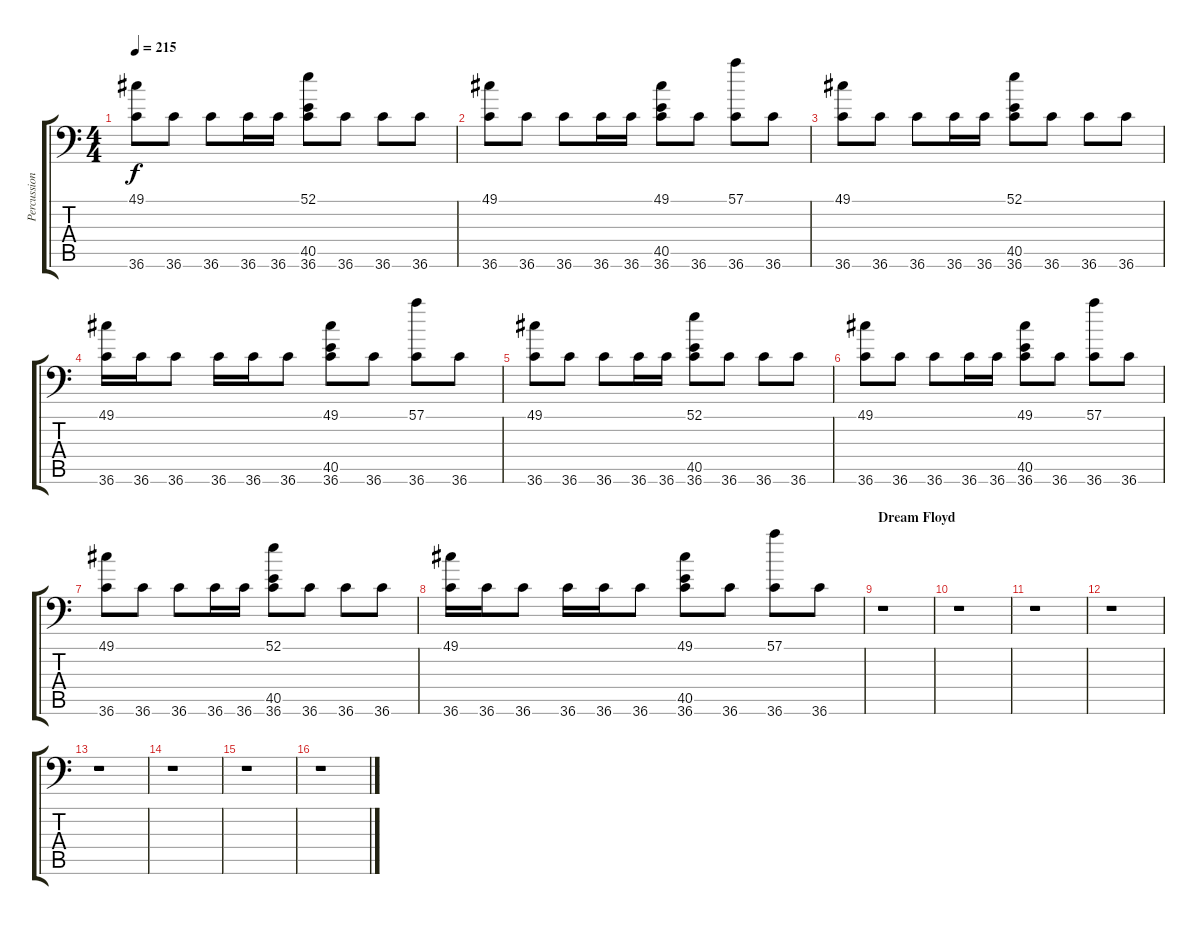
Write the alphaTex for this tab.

\track ("Percussion" "Percussion") {instrument acousticgrandpiano}
\staff {score tabs}
\tuning (C-1 C-1 C-1 C-1 C-1 C-1) {hide}
\ts (4 4)
\tempo 215
\clef f4
\ks c
(49.1 36.6).8{dy f} 36.6.8 36.6.8 36.6.16 36.6.16 (52.1 40.5 36.6).8 36.6.8 36.6.8 36.6.8 |
(49.1 36.6).8 36.6.8 36.6.8 36.6.16 36.6.16 (49.1 40.5 36.6).8 36.6.8 (57.1 36.6).8 36.6.8 |
(49.1 36.6).8 36.6.8 36.6.8 36.6.16 36.6.16 (52.1 40.5 36.6).8 36.6.8 36.6.8 36.6.8 |
(49.1 36.6).16 36.6.16 36.6.8 36.6.16 36.6.16 36.6.8 (49.1 40.5 36.6).8 36.6.8 (57.1 36.6).8 36.6.8 |
(49.1 36.6).8 36.6.8 36.6.8 36.6.16 36.6.16 (52.1 40.5 36.6).8 36.6.8 36.6.8 36.6.8 |
(49.1 36.6).8 36.6.8 36.6.8 36.6.16 36.6.16 (49.1 40.5 36.6).8 36.6.8 (57.1 36.6).8 36.6.8 |
(49.1 36.6).8 36.6.8 36.6.8 36.6.16 36.6.16 (52.1 40.5 36.6).8 36.6.8 36.6.8 36.6.8 |
(49.1 36.6).16 36.6.16 36.6.8 36.6.16 36.6.16 36.6.8 (49.1 40.5 36.6).8 36.6.8 (57.1 36.6).8 36.6.8 |
\section ("" "Dream Floyd")
r.1 |
r.1 |
r.1 |
r.1 |
r.1 |
r.1 |
r.1 |
r.1
